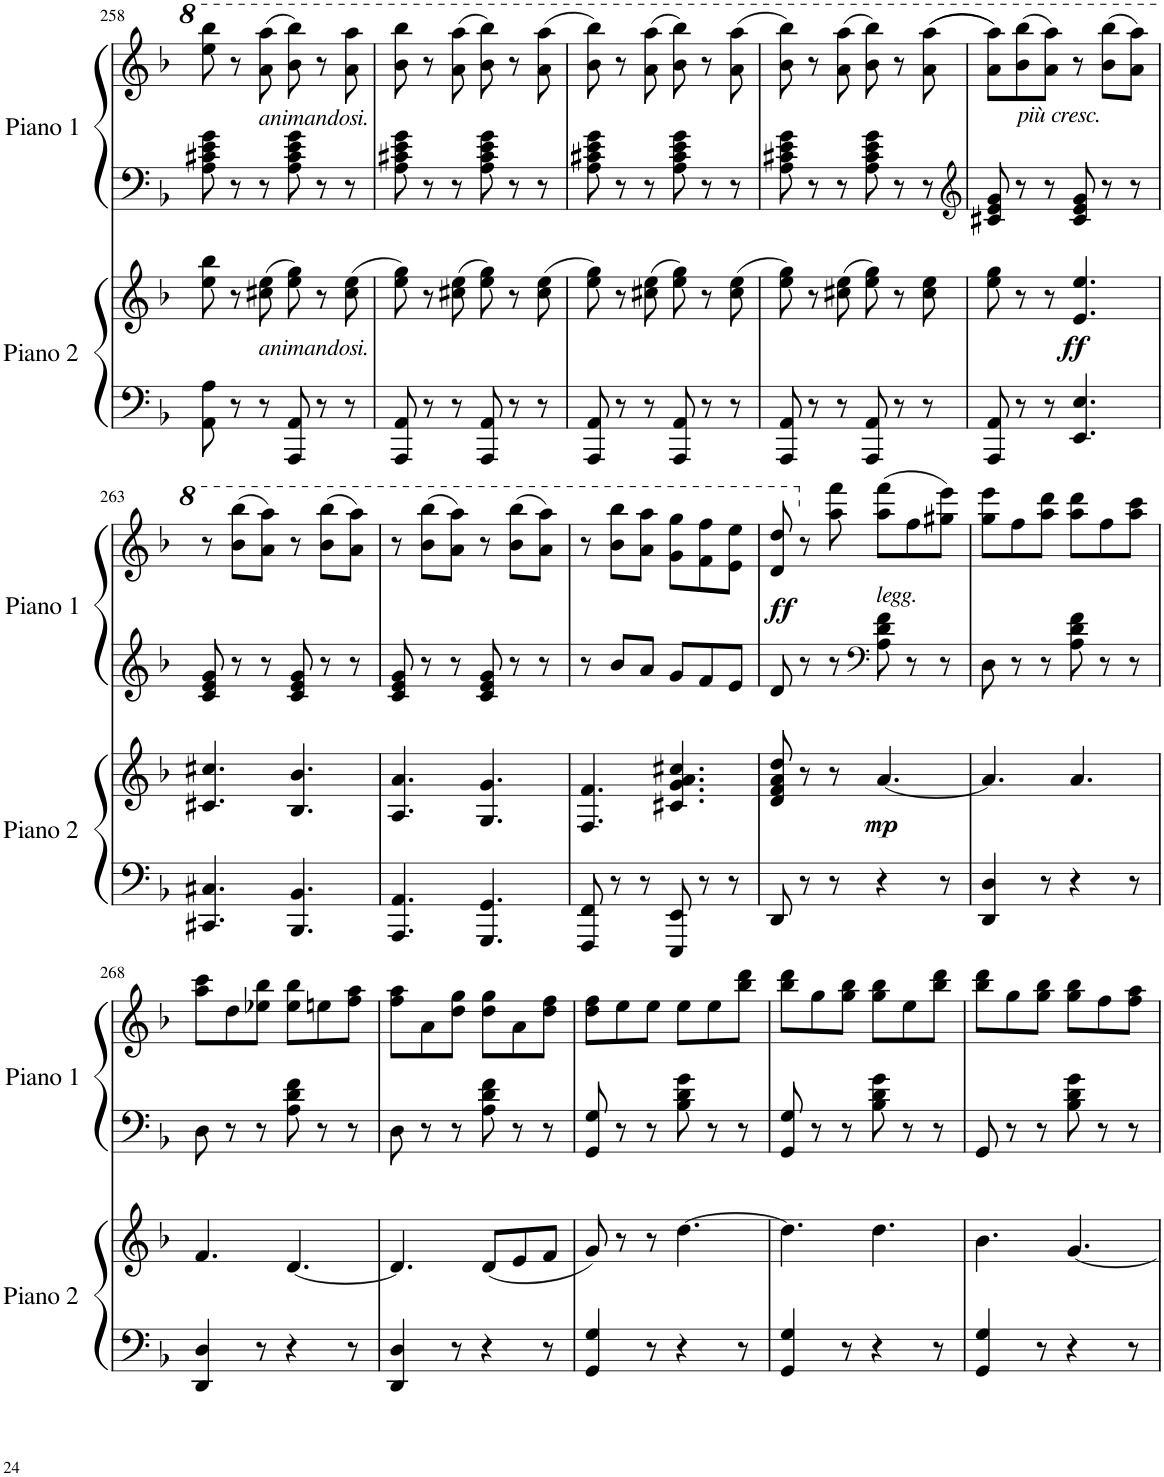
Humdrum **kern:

**kern	**kern	**dynam	**kern	**kern	**dynam
*part2	*part2	*part2	*part1	*part1	*part1
*staff4	*staff3	*staff3/4	*staff2	*staff1	*staff1/2
*I"Piano 2	*	*	*I"Piano 1	*	*
*I'Piano 2	*	*	*I'Piano 1	*	*
!!LO:PB:g=z
*clefF4	*clefG2	*	*clefF4	*clefG2	*
*k[b-]	*k[b-]	*	*k[b-]	*k[b-]	*
*M6/8	*M6/8	*	*M6/8	*M6/8	*
=258	=258	=258	=258	=258	=258
8AA\ 8A\	8ee\ 8bb-\	.	8A\ 8c#X\ 8e\ 8g\	8eee\ 8bbb-\	.
8r	8r	.	8r	8r	.
!	!	!	!	!LO:TX:b:i:t=animandosi.	!
!	!LO:TX:b:i:t=animandosi.	!	!	!	!
8r	(8cc#X\ 8ee\	.	8r	(8aa\ 8aaa\	.
8AAA/ 8AA/	8ee\ 8gg\)	.	8A\ 8c#\ 8e\ 8g\	8bb-\ 8bbb-\)	.
8r	8r	.	8r	8r	.
8r	(8cc#\ 8ee\	.	8r	8aa\ 8aaa\	.
=259	=259	=259	=259	=259	=259
8AAA/ 8AA/	8ee\ 8gg\)	.	8A\ 8c#X\ 8e\ 8g\	8bb-\ 8bbb-\	.
8r	8r	.	8r	8r	.
8r	(8cc#X\ 8ee\	.	8r	(8aa\ 8aaa\	.
8AAA/ 8AA/	8ee\ 8gg\)	.	8A\ 8c#\ 8e\ 8g\	8bb-\ 8bbb-\)	.
8r	8r	.	8r	8r	.
8r	(8cc#\ 8ee\	.	8r	(8aa\ 8aaa\	.
=260	=260	=260	=260	=260	=260
8AAA/ 8AA/	8ee\ 8gg\)	.	8A\ 8c#X\ 8e\ 8g\	8bb-\ 8bbb-\)	.
8r	8r	.	8r	8r	.
8r	(8cc#X\ 8ee\	.	8r	(8aa\ 8aaa\	.
8AAA/ 8AA/	8ee\ 8gg\)	.	8A\ 8c#\ 8e\ 8g\	8bb-\ 8bbb-\)	.
8r	8r	.	8r	8r	.
8r	(8cc#\ 8ee\	.	8r	(8aa\ 8aaa\	.
=261	=261	=261	=261	=261	=261
8AAA/ 8AA/	8ee\ 8gg\)	.	8A\ 8c#X\ 8e\ 8g\	8bb-\ 8bbb-\)	.
8r	8r	.	8r	8r	.
8r	(8cc#X\ 8ee\	.	8r	(8aa\ 8aaa\	.
8AAA/ 8AA/	8ee\ 8gg\)	.	8A\ 8c#\ 8e\ 8g\	8bb-\ 8bbb-\)	.
8r	8r	.	8r	8r	.
8r	8cc#\ 8ee\	.	8r	((8aa\ 8aaa\	.
=262	=262	=262	=262	=262	=262
*	*	*	*clefG2	*	*
8AAA/ 8AA/	8ee\ 8gg\	.	8c#X/ 8e/ 8g/	8aa\ 8aaa\L))	.
!	!	!	!	!LO:TX:b:i:t=più cresc.	!
8r	8r	.	8r	(8bb-\ 8bbb-\	.
8r	8r	.	8r	8aa\ 8aaa\J)	.
!	!	!LO:DY:b	!	!	!
4.EE/ 4.E/	4.e/ 4.ee/	ff	8c#/ 8e/ 8g/	8r	.
.	.	.	8r	(8bb-\ 8bbb-\L	.
.	.	.	8r	8aa\ 8aaa\J)	.
!!LO:LB:g=z
=263	=263	=263	=263	=263	=263
4.CC#X/ 4.C#X/	4.c#X/ 4.cc#X/	.	8c/ 8e/ 8g/	8r	.
.	.	.	8r	(8bb-\ 8bbb-\L	.
.	.	.	8r	8aa\ 8aaa\J)	.
4.BBB-/ 4.BB-/	4.B-/ 4.b-/	.	8c/ 8e/ 8g/	8r	.
.	.	.	8r	(8bb-\ 8bbb-\L	.
.	.	.	8r	8aa\ 8aaa\J)	.
=264	=264	=264	=264	=264	=264
4.AAA/ 4.AA/	4.A/ 4.a/	.	8c/ 8e/ 8g/	8r	.
.	.	.	8r	(8bb-\ 8bbb-\L	.
.	.	.	8r	8aa\ 8aaa\J)	.
4.GGG/ 4.GG/	4.G/ 4.g/	.	8c/ 8e/ 8g/	8r	.
.	.	.	8r	(8bb-\ 8bbb-\L	.
.	.	.	8r	8aa\ 8aaa\J)	.
=265	=265	=265	=265	=265	=265
8FFF/ 8FF/	4.F/ 4.f/	.	8r	8r	.
8r	.	.	8b-/L	8bb-\ 8bbb-\L	.
8r	.	.	8a/J	8aa\ 8aaa\J	.
8EEE/ 8EE/	4.c#X/ 4.g/ 4.a/ 4.cc#X/	.	8g/L	8gg\ 8ggg\L	.
8r	.	.	8f/	8ff\ 8fff\	.
8r	.	.	8e/J	8ee\ 8eee\J	.
=266	=266	=266	=266	=266	=266
!	!	!	!	!	!LO:DY:b
8DD/	8d/ 8f/ 8a/ 8dd/	.	8d/	8dd/ 8ddd/	ff
8r	8r	.	8r	8r	.
8r	8r	.	8r	8aa\ 8fff\	.
*	*	*	*clefF4	*	*
!	!	!	!	!LO:TX:b:i:t=legg.	!
!	!	!LO:DY:b	!	!	!
4r	[4.a/	mp	8A\ 8d\ 8f\	(8aa\ 8fff\L	.
.	.	.	8r	8ff\	.
8r	.	.	8r	8gg#X\ 8eee\J)	.
=267	=267	=267	=267	=267	=267
4DD/ 4D/	4.a/]	.	8D\	8gg\ 8eee\L	.
.	.	.	8r	8ff\	.
8r	.	.	8r	8aa\ 8ddd\J	.
4r	4.a/	.	8A\ 8d\ 8f\	8aa\ 8ddd\L	.
.	.	.	8r	8ff\	.
8r	.	.	8r	8aa\ 8ccc\J	.
!!LO:LB:g=z
=268	=268	=268	=268	=268	=268
4DD/ 4D/	4.f/	.	8D\	8aa\ 8ccc\L	.
.	.	.	8r	8dd\	.
8r	.	.	8r	8ee-X\ 8bb-\J	.
4r	[4.d/	.	8A\ 8d\ 8f\	8ee-\ 8bb-\L	.
.	.	.	8r	8een\	.
8r	.	.	8r	8ff\ 8aa\J	.
=269	=269	=269	=269	=269	=269
4DD/ 4D/	4.d/]	.	8D\	8ff\ 8aa\L	.
.	.	.	8r	8a\	.
8r	.	.	8r	8dd\ 8gg\J	.
4r	(<8d/L	.	8A\ 8d\ 8f\	8dd\ 8gg\L	.
.	8e/	.	8r	8a\	.
8r	8f/J	.	8r	8dd\ 8ff\J	.
=270	=270	=270	=270	=270	=270
4GG/ 4G/	8g/)	.	8GG/ 8G/	8dd\ 8ff\L	.
.	8r	.	8r	8ee\	.
8r	8r	.	8r	8ee\J	.
4r	[4.dd\	.	8B-\ 8d\ 8g\	8ee\L	.
.	.	.	8r	8ee\	.
8r	.	.	8r	8bb-\ 8ddd\J	.
=271	=271	=271	=271	=271	=271
4GG/ 4G/	4.dd\]	.	8GG/ 8G/	8bb-\ 8ddd\L	.
.	.	.	8r	8gg\	.
8r	.	.	8r	8gg\ 8bb-\J	.
4r	4.dd\	.	8B-\ 8d\ 8g\	8gg\ 8bb-\L	.
.	.	.	8r	8ee\	.
8r	.	.	8r	8bb-\ 8ddd\J	.
=272	=272	=272	=272	=272	=272
4GG/ 4G/	4.b-\	.	8GG/	8bb-\ 8ddd\L	.
.	.	.	8r	8gg\	.
8r	.	.	8r	8gg\ 8bb-\J	.
4r	[4.g/	.	8B-\ 8d\ 8g\	8gg\ 8bb-\L	.
.	.	.	8r	8ff\	.
8r	.	.	8r	8ff\ 8aa\J	.
=	=	=	=	=	=
*-	*-	*-	*-	*-	*-
